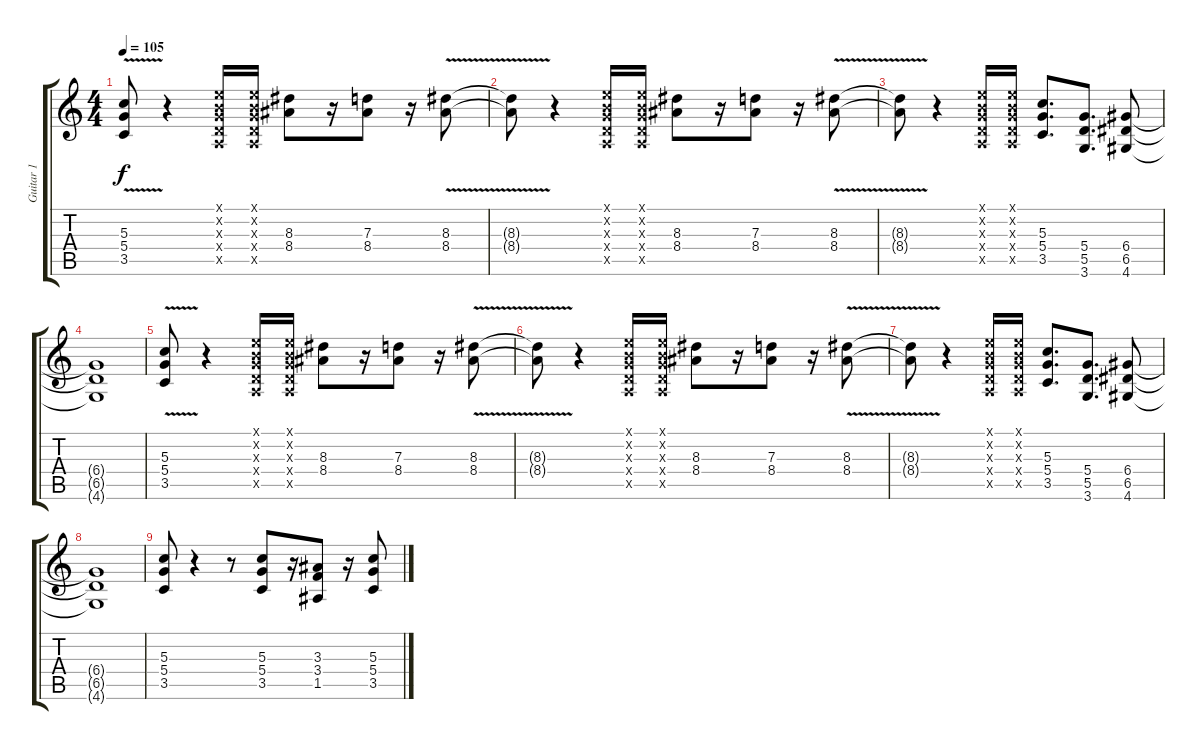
\track ("Guitar 1" "Guitar 1") {instrument overdrivenguitar}
\staff {score tabs}
\tuning (E4 B3 G3 D3 A2 E2) {hide}
\ts (4 4)
\tempo 105
\clef g2
\ks c
(5.3{v} 5.4{v} 3.5{v}).8{dy f} r.4 (0.1{x} 0.2{x} 0.3{x} 0.4{x} 0.5{x}).16 (0.1{x} 0.2{x} 0.3{x} 0.4{x} 0.5{x}).16 (8.3 8.4).8 r.16 (7.3 8.4).8 r.16 (8.3{v} 8.4{v}).8 |
(8.3{t} 8.4{t}).8 r.4 (0.1{x} 0.2{x} 0.3{x} 0.4{x} 0.5{x}).16 (0.1{x} 0.2{x} 0.3{x} 0.4{x} 0.5{x}).16 (8.3 8.4).8 r.16 (7.3 8.4).8 r.16 (8.3{v} 8.4{v}).8 |
(8.3{t} 8.4{t}).8 r.4 (0.1{x} 0.2{x} 0.3{x} 0.4{x} 0.5{x}).16 (0.1{x} 0.2{x} 0.3{x} 0.4{x} 0.5{x}).16 (5.3 5.4 3.5).8{d} (5.4 5.5 3.6).8{d} (6.4 6.5 4.6).8 |
(6.4{t} 6.5{t} 4.6{t}).1 |
(5.3{v} 5.4{v} 3.5{v}).8 r.4 (0.1{x} 0.2{x} 0.3{x} 0.4{x} 0.5{x}).16 (0.1{x} 0.2{x} 0.3{x} 0.4{x} 0.5{x}).16 (8.3 8.4).8 r.16 (7.3 8.4).8 r.16 (8.3{v} 8.4{v}).8 |
(8.3{t} 8.4{t}).8 r.4 (0.1{x} 0.2{x} 0.3{x} 0.4{x} 0.5{x}).16 (0.1{x} 0.2{x} 0.3{x} 0.4{x} 0.5{x}).16 (8.3 8.4).8 r.16 (7.3 8.4).8 r.16 (8.3{v} 8.4{v}).8 |
(8.3{t} 8.4{t}).8 r.4 (0.1{x} 0.2{x} 0.3{x} 0.4{x} 0.5{x}).16 (0.1{x} 0.2{x} 0.3{x} 0.4{x} 0.5{x}).16 (5.3 5.4 3.5).8{d} (5.4 5.5 3.6).8{d} (6.4 6.5 4.6).8 |
(6.4{t} 6.5{t} 4.6{t}).1 |
(5.3 5.4 3.5).8 r.4 r.8 (5.3 5.4 3.5).8 r.16 (3.3 3.4 1.5).8 r.16 (5.3 5.4 3.5).8
